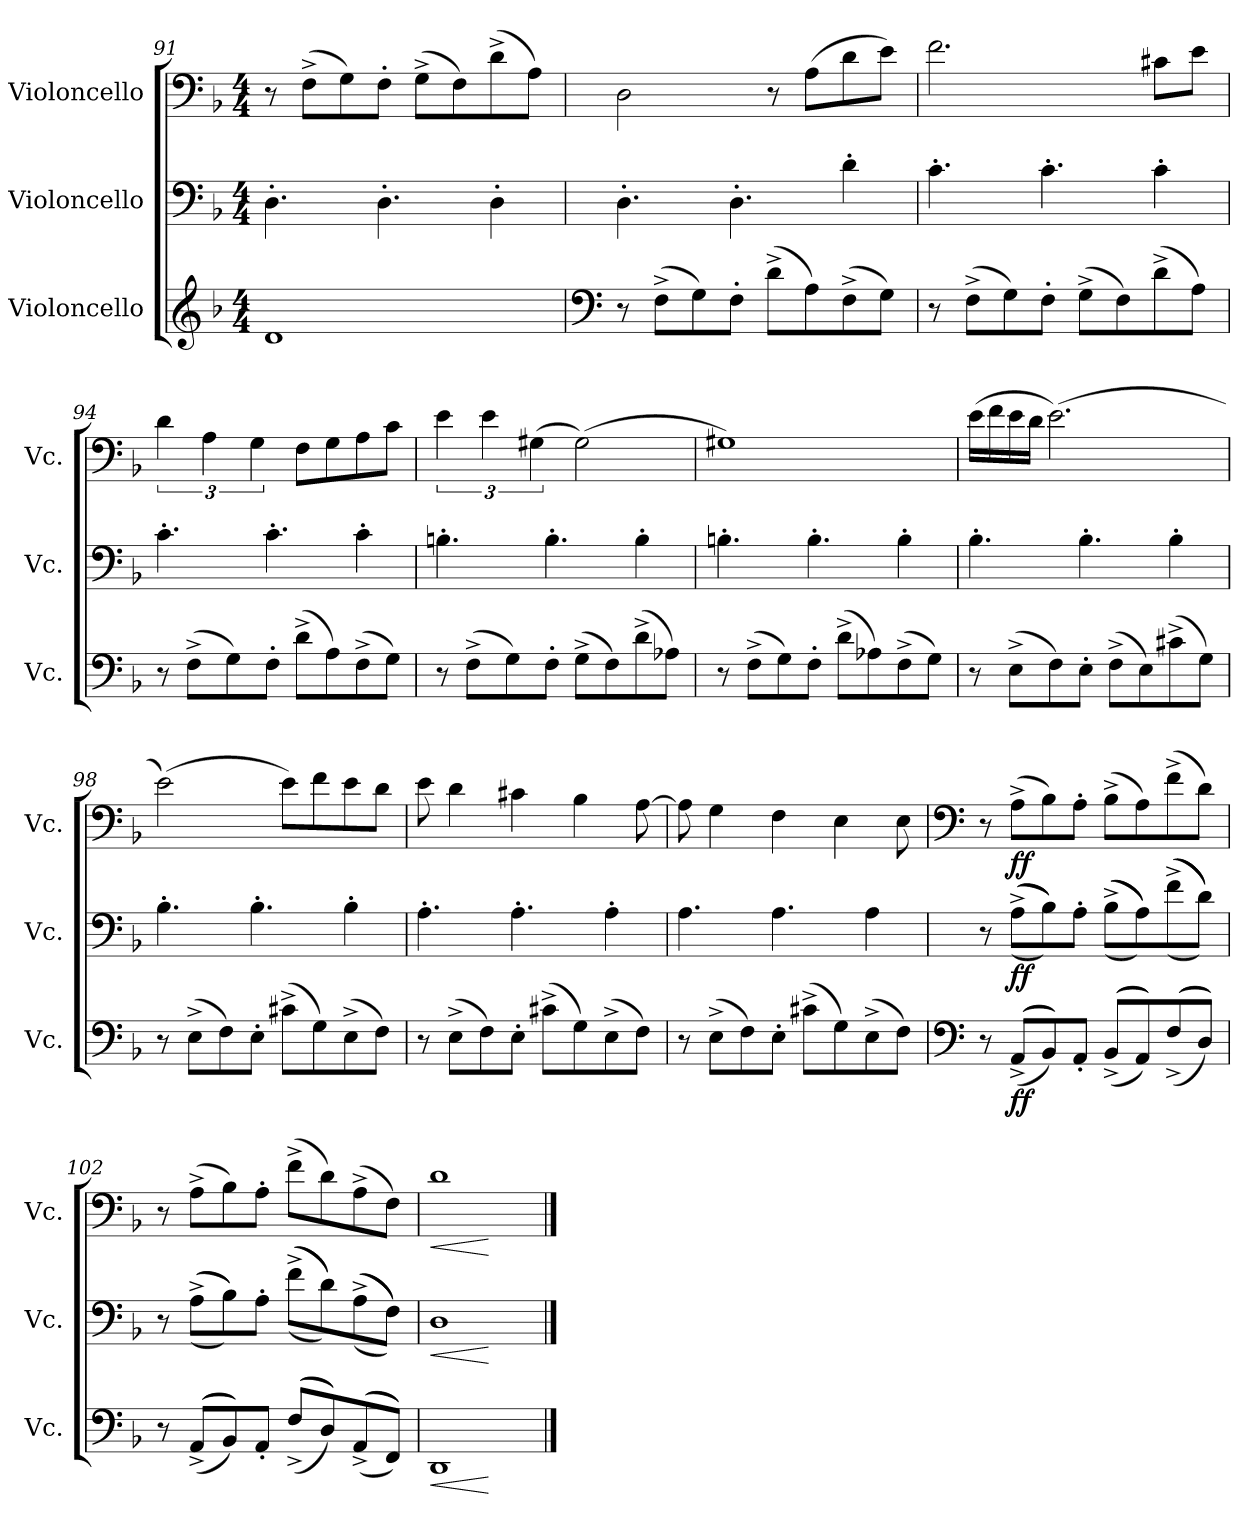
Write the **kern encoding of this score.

**kern	**dynam	**kern	**dynam	**kern	**dynam
*part3	*part3	*part2	*part2	*part1	*part1
*staff3	*staff3	*staff2	*staff2	*staff1	*staff1
*I"Violoncello	*	*I"Violoncello	*	*I"Violoncello	*
*I'Vc.	*	*I'Vc.	*	*I'Vc.	*
*clefG2	*	*clefF4	*	*clefF4	*
*k[b-]	*	*k[b-]	*	*k[b-]	*
*M4/4	*	*M4/4	*	*M4/4	*
=91	=91	=91	=91	=91	=91
1d	.	4.D'\	.	8r	.
.	.	.	.	(8F^\L	.
.	.	.	.	8G\)	.
.	.	4.D'\	.	8F'\J	.
.	.	.	.	(8G^\L	.
.	.	.	.	8F\)	.
.	.	4D'\	.	(8d^\	.
.	.	.	.	8A\J)	.
!!LO:LB:g=z
=92	=92	=92	=92	=92	=92
*clefF4	*	*	*	*	*
8r	.	4.D'\	.	2D\	.
(8F^\L	.	.	.	.	.
8G\)	.	.	.	.	.
8F'\J	.	4.D'\	.	.	.
(8d^\L	.	.	.	8r	.
8A\)	.	.	.	(8A\L	.
(8F^\	.	4d'\	.	8d\	.
8G\J)	.	.	.	8e\J)	.
=93	=93	=93	=93	=93	=93
8r	.	4.c'\	.	2.f\	.
(8F^\L	.	.	.	.	.
8G\)	.	.	.	.	.
8F'\J	.	4.c'\	.	.	.
(8G^\L	.	.	.	.	.
8F\)	.	.	.	.	.
(8d^\	.	4c'\	.	8c#X\L	.
8A\J)	.	.	.	8e\J	.
=94	=94	=94	=94	=94	=94
8r	.	4.c'\	.	6d\	.
(8F^\L	.	.	.	.	.
.	.	.	.	6A\	.
8G\)	.	.	.	.	.
.	.	.	.	6G\	.
8F'\J	.	4.c'\	.	.	.
(8d^\L	.	.	.	8F\L	.
8A\)	.	.	.	8G\	.
(8F^\	.	4c'\	.	8A\	.
8G\J)	.	.	.	8c\J	.
=95	=95	=95	=95	=95	=95
8r	.	4.Bn'\	.	6e\	.
(8F^\L	.	.	.	.	.
.	.	.	.	6e\	.
8G\)	.	.	.	.	.
.	.	.	.	(6G#X\	.
8F'\J	.	4.B'\	.	.	.
(8G^\L	.	.	.	(2G#\)	.
8F\)	.	.	.	.	.
(8d^\	.	4B'\	.	.	.
8A-X\J)	.	.	.	.	.
=96	=96	=96	=96	=96	=96
8r	.	4.Bn'\	.	1G#X)	.
(8F^\L	.	.	.	.	.
8G\)	.	.	.	.	.
8F'\J	.	4.B'\	.	.	.
(8d^\L	.	.	.	.	.
8A-X\)	.	.	.	.	.
(8F^\	.	4B'\	.	.	.
8G\J)	.	.	.	.	.
!!LO:LB:g=z
=97	=97	=97	=97	=97	=97
8r	.	4.B-'\	.	(16e\LL	.
.	.	.	.	16f\	.
(8E^\L	.	.	.	16e\	.
.	.	.	.	16d\JJ	.
8F\)	.	.	.	(2.e\)	.
8E'\J	.	4.B-'\	.	.	.
(8F^\L	.	.	.	.	.
8E\)	.	.	.	.	.
(8c#X^\	.	4B-'\	.	.	.
8G\J)	.	.	.	.	.
=98	=98	=98	=98	=98	=98
8r	.	4.B-'\	.	(2e\)	.
(8E^\L	.	.	.	.	.
8F\)	.	.	.	.	.
8E'\J	.	4.B-'\	.	.	.
(8c#X^\L	.	.	.	8e\L)	.
8G\)	.	.	.	8f\	.
(8E^\	.	4B-'\	.	8e\	.
8F\J)	.	.	.	8d\J	.
=99	=99	=99	=99	=99	=99
8r	.	4.A'\	.	8e\	.
(8E^\L	.	.	.	4d\	.
8F\)	.	.	.	.	.
8E'\J	.	4.A'\	.	4c#X\	.
(8c#X^\L	.	.	.	.	.
8G\)	.	.	.	4B-\	.
(8E^\	.	4A'\	.	.	.
8F\J)	.	.	.	[8A\	.
=100	=100	=100	=100	=100	=100
8r	.	4.A\	.	8A\]	.
(8E^\L	.	.	.	4G\	.
8F\)	.	.	.	.	.
8E'\J	.	4.A\	.	4F\	.
(8c#X^\L	.	.	.	.	.
8G\)	.	.	.	4E\	.
(8E^\	.	4A\	.	.	.
8F\J)	.	.	.	8E\	.
!!LO:LB:g=z
=101	=101	=101	=101	=101	=101
*clefF4	*	*	*	*clefF4	*
8r	.	8r	.	8r	.
!	!LO:DY:b	!	!LO:DY:b	!	!LO:DY:b
(((8AA^/L	ff	(((8A^\L	ff	(8A^\L	ff
8BB-/)))	.	8B-\)))	.	8B-\)	.
8AA'/J	.	8A'\J	.	8A'\J	.
(((8BB-^/L	.	(((8B-^\L	.	(8B-^\L	.
8AA/)))	.	8A\)))	.	8A\)	.
(((8F^/	.	(((8f^\	.	(8f^\	.
8D/J)))	.	8d\J)))	.	8d\J)	.
=102	=102	=102	=102	=102	=102
8r	.	8r	.	8r	.
(((8AA^/L	.	(((8A^\L	.	(8A^\L	.
8BB-/)))	.	8B-\)))	.	8B-\)	.
8AA'/J	.	8A'\J	.	8A'\J	.
(((8F^/L	.	(((8f^\L	.	(8f^\L	.
8D/)))	.	8d\)))	.	8d\)	.
(((8AA^/	.	(((8A^\	.	(8A^\	.
8FF/J)))	.	8F\J)))	.	8F\J)	.
=103	=103	=103	=103	=103	=103
!	!LO:HP:b	!	!LO:HP:b	!	!LO:HP:b
1DD	<	1D	<	1d	<
.	[	.	[	.	[
==	==	==	==	==	==
*-	*-	*-	*-	*-	*-
